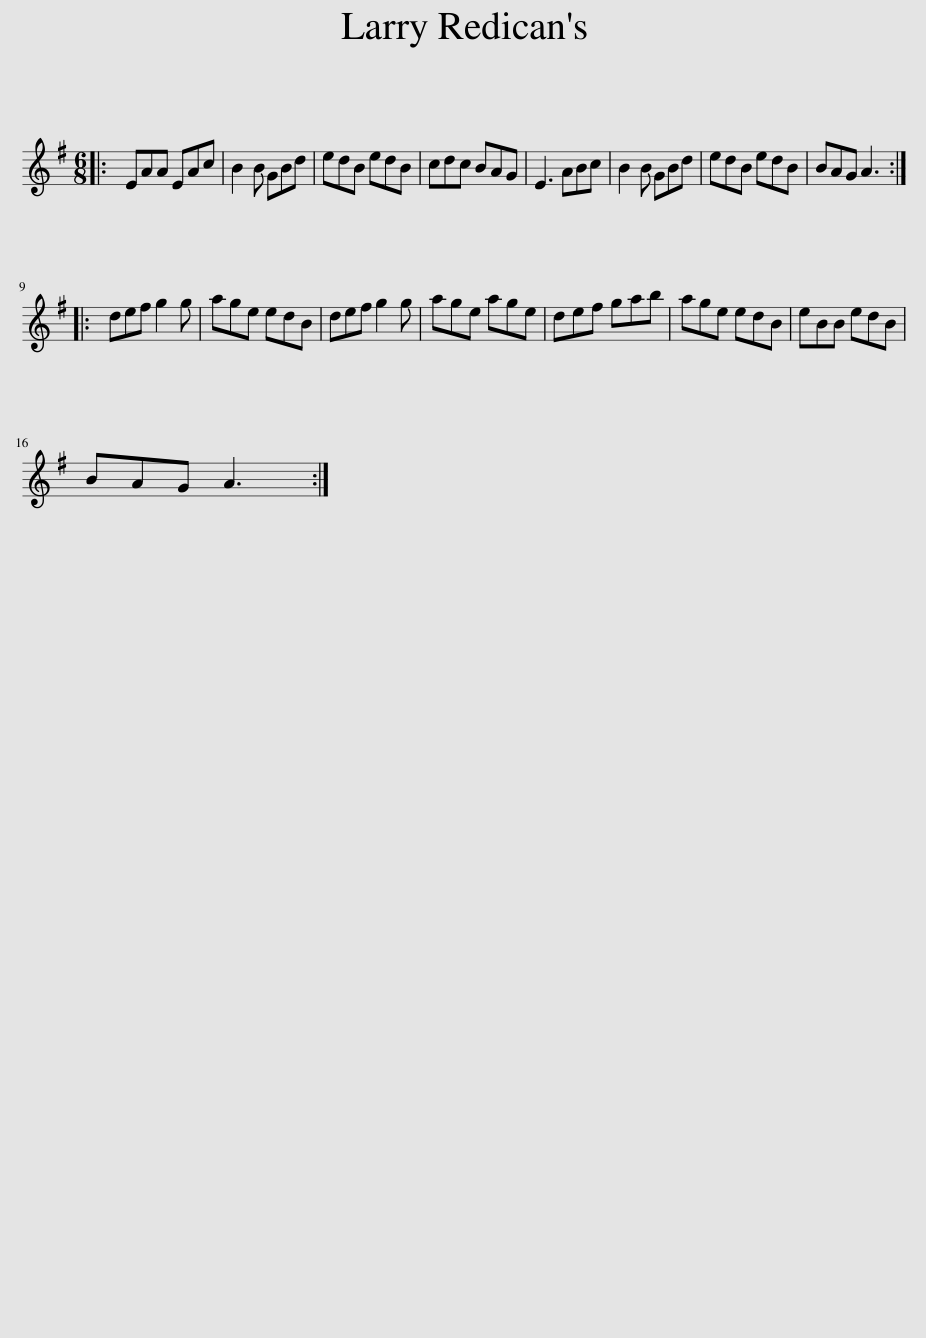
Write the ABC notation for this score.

X:1
L:1/8
M:6/8
I:linebreak $
K:G
V:1 treble
V:1
|: EAA EAc | B2 B GBd | edB edB | cdc BAG | E3 ABc | %5
 B2 B GBd | edB edB | BAG A3 ::$ def g2 g | age edB | %10
 def g2 g | age age | def gab | age edB | eBB edB |$ %15
 BAG A3 :| %16
